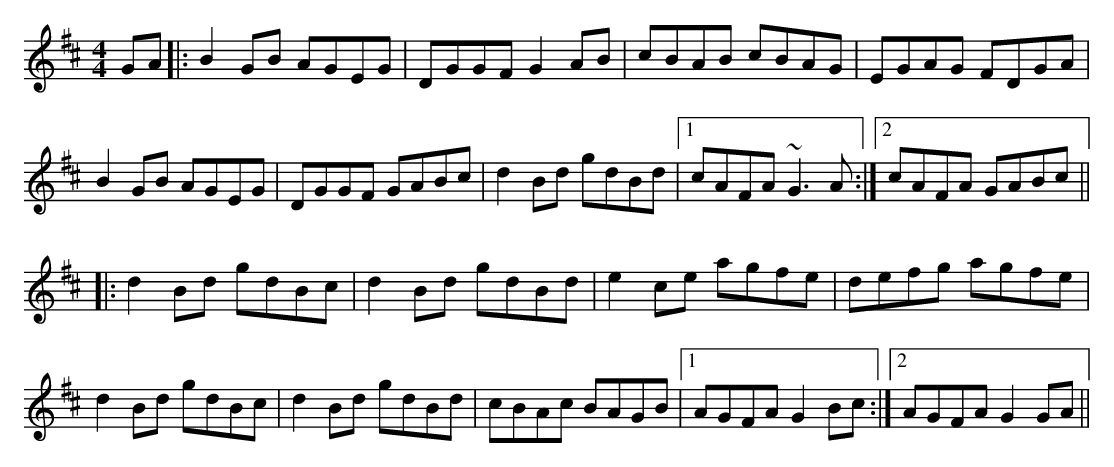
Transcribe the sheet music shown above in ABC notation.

X:1
M:4/4
K:D
GA|:B2GB AGEG|DGGF G2AB|cBAB cBAG|EGAG FDGA|
B2GB AGEG|DGGF GABc|d2Bd gdBd|1 cAFA ~G3A:|2 cAFA GABc||
|:d2Bd gdBc|d2Bd gdBd|e2ce agfe|defg agfe|
d2Bd gdBc|d2Bd gdBd|cBAc BAGB|1 AGFA G2Bc:|2 AGFA G2GA||
